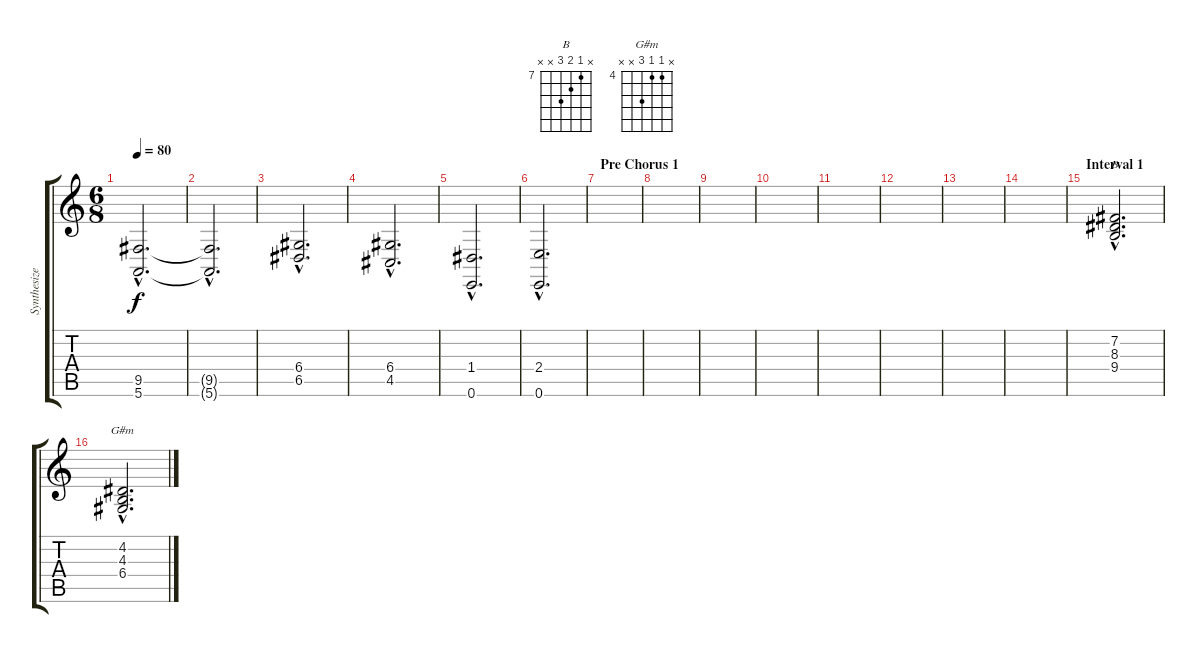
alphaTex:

\track ("Synthesizer" "Synthesize") {instrument pad2warm}
\staff {score tabs}
\tuning (E4 B3 G3 D3 A2 E2) {hide}
\chord ("B" x 7 8 9 x x) {firstfret 7}
\chord ("G#m" x 4 4 6 x x) {firstfret 4}
\ts (6 8)
\tempo 80
\clef g2
\ks c
(9.5{hac} 5.6{hac}).2{d dy f} |
(9.5{hac t} 5.6{hac t}).2{d} |
(6.4{hac} 6.5{hac}).2{d} |
(6.4{hac} 4.5{hac}).2{d} |
(1.4{hac} 0.6{hac}).2{d} |
(2.4{hac} 0.6{hac}).2{d} |
\section ("" "Pre Chorus 1")
|
|
|
|
|
|
|
|
\section ("" "Interval 1")
(7.2{hac} 8.3{hac} 9.4{hac}).2{d ch "B"} |
(4.2{hac} 4.3{hac} 6.4{hac}).2{d ch "G#m"}
